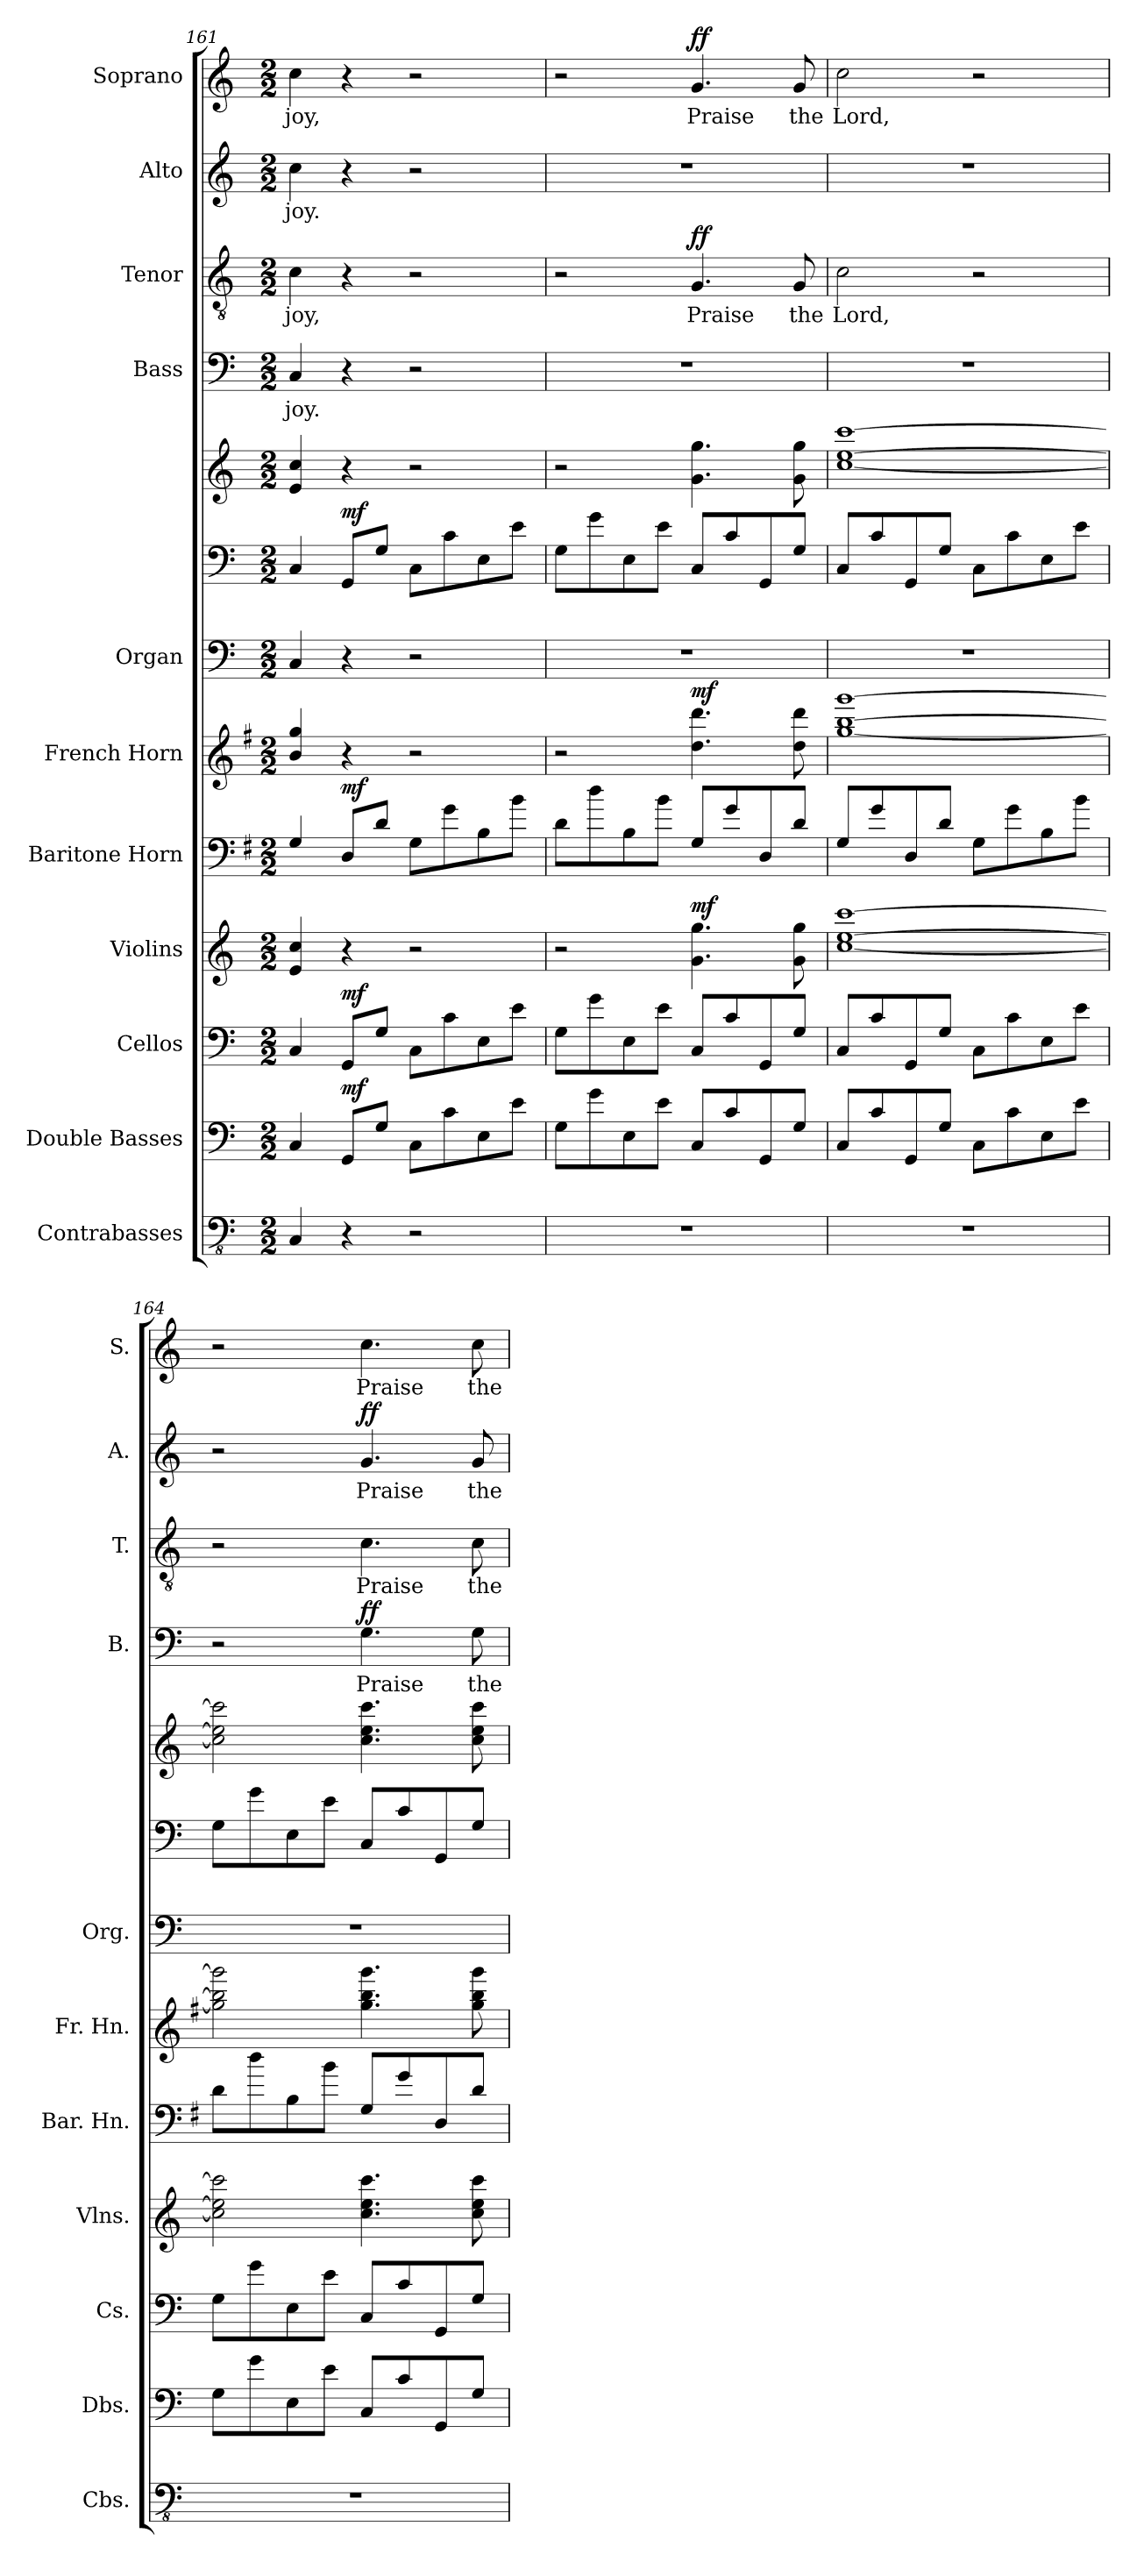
**kern	**kern	**dynam	**kern	**dynam	**kern	**dynam	**kern	**dynam	**kern	**dynam	**kern	**kern	**kern	**dynam	**kern	**text	**dynam	**kern	**text	**dynam	**kern	**text	**dynam	**kern	**text	**dynam
*part11	*part10	*part10	*part9	*part9	*part8	*part8	*part7	*part7	*part6	*part6	*part5	*part5	*part5	*part5	*part4	*part4	*part4	*part3	*part3	*part3	*part2	*part2	*part2	*part1	*part1	*part1
*staff13	*staff12	*staff12	*staff11	*staff11	*staff10	*staff10	*staff9	*staff9	*staff8	*staff8	*staff7	*staff6	*staff5	*staff5/6/7	*staff4	*staff4	*staff4	*staff3	*staff3	*staff3	*staff2	*staff2	*staff2	*staff1	*staff1	*staff1
*I"Contrabasses	*I"Double Basses	*	*I"Cellos	*	*I"Violins	*	*I"Baritone Horn	*	*I"French Horn	*	*I"Organ	*	*	*	*I"Bass	*	*	*I"Tenor	*	*	*I"Alto	*	*	*I"Soprano	*	*
*I'Cbs.	*I'Dbs.	*	*I'Cs.	*	*I'Vlns.	*	*I'Bar. Hn.	*	*I'Fr. Hn.	*	*I'Org.	*	*	*	*I'B.	*	*	*I'T.	*	*	*I'A.	*	*	*I'S.	*	*
*clefFv4	*clefF4	*	*clefF4	*	*clefG2	*	*clefF4	*	*clefG2	*	*clefF4	*clefF4	*clefG2	*	*clefF4	*	*	*clefGv2	*	*	*clefG2	*	*	*clefG2	*	*
*	*	*	*	*	*	*	*ITrd4c7	*	*ITrd4c7	*	*	*	*	*	*	*	*	*	*	*	*	*	*	*	*	*
*k[]	*k[]	*	*k[]	*	*k[]	*	*k[]	*	*k[]	*	*k[]	*k[]	*k[]	*	*k[]	*	*	*k[]	*	*	*k[]	*	*	*k[]	*	*
*C:	*C:	*	*C:	*	*C:	*	*C:	*	*C:	*	*C:	*C:	*C:	*	*C:	*	*	*C:	*	*	*C:	*	*	*C:	*	*
*M2/2	*M2/2	*	*M2/2	*	*M2/2	*	*M2/2	*	*M2/2	*	*M2/2	*M2/2	*M2/2	*	*M2/2	*	*	*M2/2	*	*	*M2/2	*	*	*M2/2	*	*
=161	=161	=161	=161	=161	=161	=161	=161	=161	=161	=161	=161	=161	=161	=161	=161	=161	=161	=161	=161	=161	=161	=161	=161	=161	=161	=161
4CC/	4C/	.	4C/	.	4e/ 4cc/	.	4C/	.	4e/ 4cc/	.	4C/	4C/	4e/ 4cc/	.	4C/	joy.	.	4c\	joy,	.	4cc\	joy.	.	4cc\	joy,	.
!	!	!LO:DY:a	!	!LO:DY:a	!	!	!	!LO:DY:a	!	!	!	!	!	!LO:DY:a=2	!	!	!	!	!	!	!	!	!	!	!	!
4r	8GG/L	mf	8GG/L	mf	4r	.	8GG/L	mf	4r	.	4r	8GG/L	4r	mf	4r	.	.	4r	.	.	4r	.	.	4r	.	.
.	8G/J	.	8G/J	.	.	.	8G/J	.	.	.	.	8G/J	.	.	.	.	.	.	.	.	.	.	.	.	.	.
2r	8C\L	.	8C\L	.	2r	.	8C\L	.	2r	.	2r	8C\L	2r	.	2r	.	.	2r	.	.	2r	.	.	2r	.	.
.	8c\	.	8c\	.	.	.	8c\	.	.	.	.	8c\	.	.	.	.	.	.	.	.	.	.	.	.	.	.
.	8E\	.	8E\	.	.	.	8E\	.	.	.	.	8E\	.	.	.	.	.	.	.	.	.	.	.	.	.	.
.	8e\J	.	8e\J	.	.	.	8e\J	.	.	.	.	8e\J	.	.	.	.	.	.	.	.	.	.	.	.	.	.
=162	=162	=162	=162	=162	=162	=162	=162	=162	=162	=162	=162	=162	=162	=162	=162	=162	=162	=162	=162	=162	=162	=162	=162	=162	=162	=162
1r	8G\L	.	8G\L	.	2r	.	8G\L	.	2r	.	1r	8G\L	2r	.	1r	.	.	2r	.	.	1r	.	.	2r	.	.
.	8g\	.	8g\	.	.	.	8g\	.	.	.	.	8g\	.	.	.	.	.	.	.	.	.	.	.	.	.	.
.	8E\	.	8E\	.	.	.	8E\	.	.	.	.	8E\	.	.	.	.	.	.	.	.	.	.	.	.	.	.
.	8e\J	.	8e\J	.	.	.	8e\J	.	.	.	.	8e\J	.	.	.	.	.	.	.	.	.	.	.	.	.	.
!	!	!	!	!	!	!LO:DY:a	!	!	!	!LO:DY:a	!	!	!	!	!	!	!	!	!	!LO:DY:a	!	!	!	!	!	!LO:DY:a
.	8C/L	.	8C/L	.	4.g\ 4.gg\	mf	8C/L	.	4.g\ 4.gg\	mf	.	8C/L	4.g\ 4.gg\	.	.	.	.	4.G/	Praise	ff	.	.	.	4.g/	Praise	ff
.	8c/	.	8c/	.	.	.	8c/	.	.	.	.	8c/	.	.	.	.	.	.	.	.	.	.	.	.	.	.
.	8GG/	.	8GG/	.	.	.	8GG/	.	.	.	.	8GG/	.	.	.	.	.	.	.	.	.	.	.	.	.	.
.	8G/J	.	8G/J	.	8g\ 8gg\	.	8G/J	.	8g\ 8gg\	.	.	8G/J	8g\ 8gg\	.	.	.	.	8G/	the	.	.	.	.	8g/	the	.
!!LO:PB:g=z
=163	=163	=163	=163	=163	=163	=163	=163	=163	=163	=163	=163	=163	=163	=163	=163	=163	=163	=163	=163	=163	=163	=163	=163	=163	=163	=163
1r	8C/L	.	8C/L	.	[1cc [1ee [1ccc	.	8C/L	.	[1cc [1ee [1ccc	.	1r	8C/L	[1cc [1ee [1ccc	.	1r	.	.	2c\	Lord,	.	1r	.	.	2cc\	Lord,	.
.	8c/	.	8c/	.	.	.	8c/	.	.	.	.	8c/	.	.	.	.	.	.	.	.	.	.	.	.	.	.
.	8GG/	.	8GG/	.	.	.	8GG/	.	.	.	.	8GG/	.	.	.	.	.	.	.	.	.	.	.	.	.	.
.	8G/J	.	8G/J	.	.	.	8G/J	.	.	.	.	8G/J	.	.	.	.	.	.	.	.	.	.	.	.	.	.
.	8C\L	.	8C\L	.	.	.	8C\L	.	.	.	.	8C\L	.	.	.	.	.	2r	.	.	.	.	.	2r	.	.
.	8c\	.	8c\	.	.	.	8c\	.	.	.	.	8c\	.	.	.	.	.	.	.	.	.	.	.	.	.	.
.	8E\	.	8E\	.	.	.	8E\	.	.	.	.	8E\	.	.	.	.	.	.	.	.	.	.	.	.	.	.
.	8e\J	.	8e\J	.	.	.	8e\J	.	.	.	.	8e\J	.	.	.	.	.	.	.	.	.	.	.	.	.	.
=164	=164	=164	=164	=164	=164	=164	=164	=164	=164	=164	=164	=164	=164	=164	=164	=164	=164	=164	=164	=164	=164	=164	=164	=164	=164	=164
1r	8G\L	.	8G\L	.	2cc\] 2ee\] 2ccc\]	.	8G\L	.	2cc\] 2ee\] 2ccc\]	.	1r	8G\L	2cc\] 2ee\] 2ccc\]	.	2r	.	.	2r	.	.	2r	.	.	2r	.	.
.	8g\	.	8g\	.	.	.	8g\	.	.	.	.	8g\	.	.	.	.	.	.	.	.	.	.	.	.	.	.
.	8E\	.	8E\	.	.	.	8E\	.	.	.	.	8E\	.	.	.	.	.	.	.	.	.	.	.	.	.	.
.	8e\J	.	8e\J	.	.	.	8e\J	.	.	.	.	8e\J	.	.	.	.	.	.	.	.	.	.	.	.	.	.
!	!	!	!	!	!	!	!	!	!	!	!	!	!	!	!	!	!LO:DY:a	!	!	!	!	!	!LO:DY:a	!	!	!
.	8C/L	.	8C/L	.	4.cc\ 4.ee\ 4.ccc\	.	8C/L	.	4.cc\ 4.ee\ 4.ccc\	.	.	8C/L	4.cc\ 4.ee\ 4.ccc\	.	4.G\	Praise	ff	4.c\	Praise	.	4.g/	Praise	ff	4.cc\	Praise	.
.	8c/	.	8c/	.	.	.	8c/	.	.	.	.	8c/	.	.	.	.	.	.	.	.	.	.	.	.	.	.
.	8GG/	.	8GG/	.	.	.	8GG/	.	.	.	.	8GG/	.	.	.	.	.	.	.	.	.	.	.	.	.	.
.	8G/J	.	8G/J	.	8cc\ 8ee\ 8ccc\	.	8G/J	.	8cc\ 8ee\ 8ccc\	.	.	8G/J	8cc\ 8ee\ 8ccc\	.	8G\	the	.	8c\	the	.	8g/	the	.	8cc\	the	.
=	=	=	=	=	=	=	=	=	=	=	=	=	=	=	=	=	=	=	=	=	=	=	=	=	=	=
*-	*-	*-	*-	*-	*-	*-	*-	*-	*-	*-	*-	*-	*-	*-	*-	*-	*-	*-	*-	*-	*-	*-	*-	*-	*-	*-
